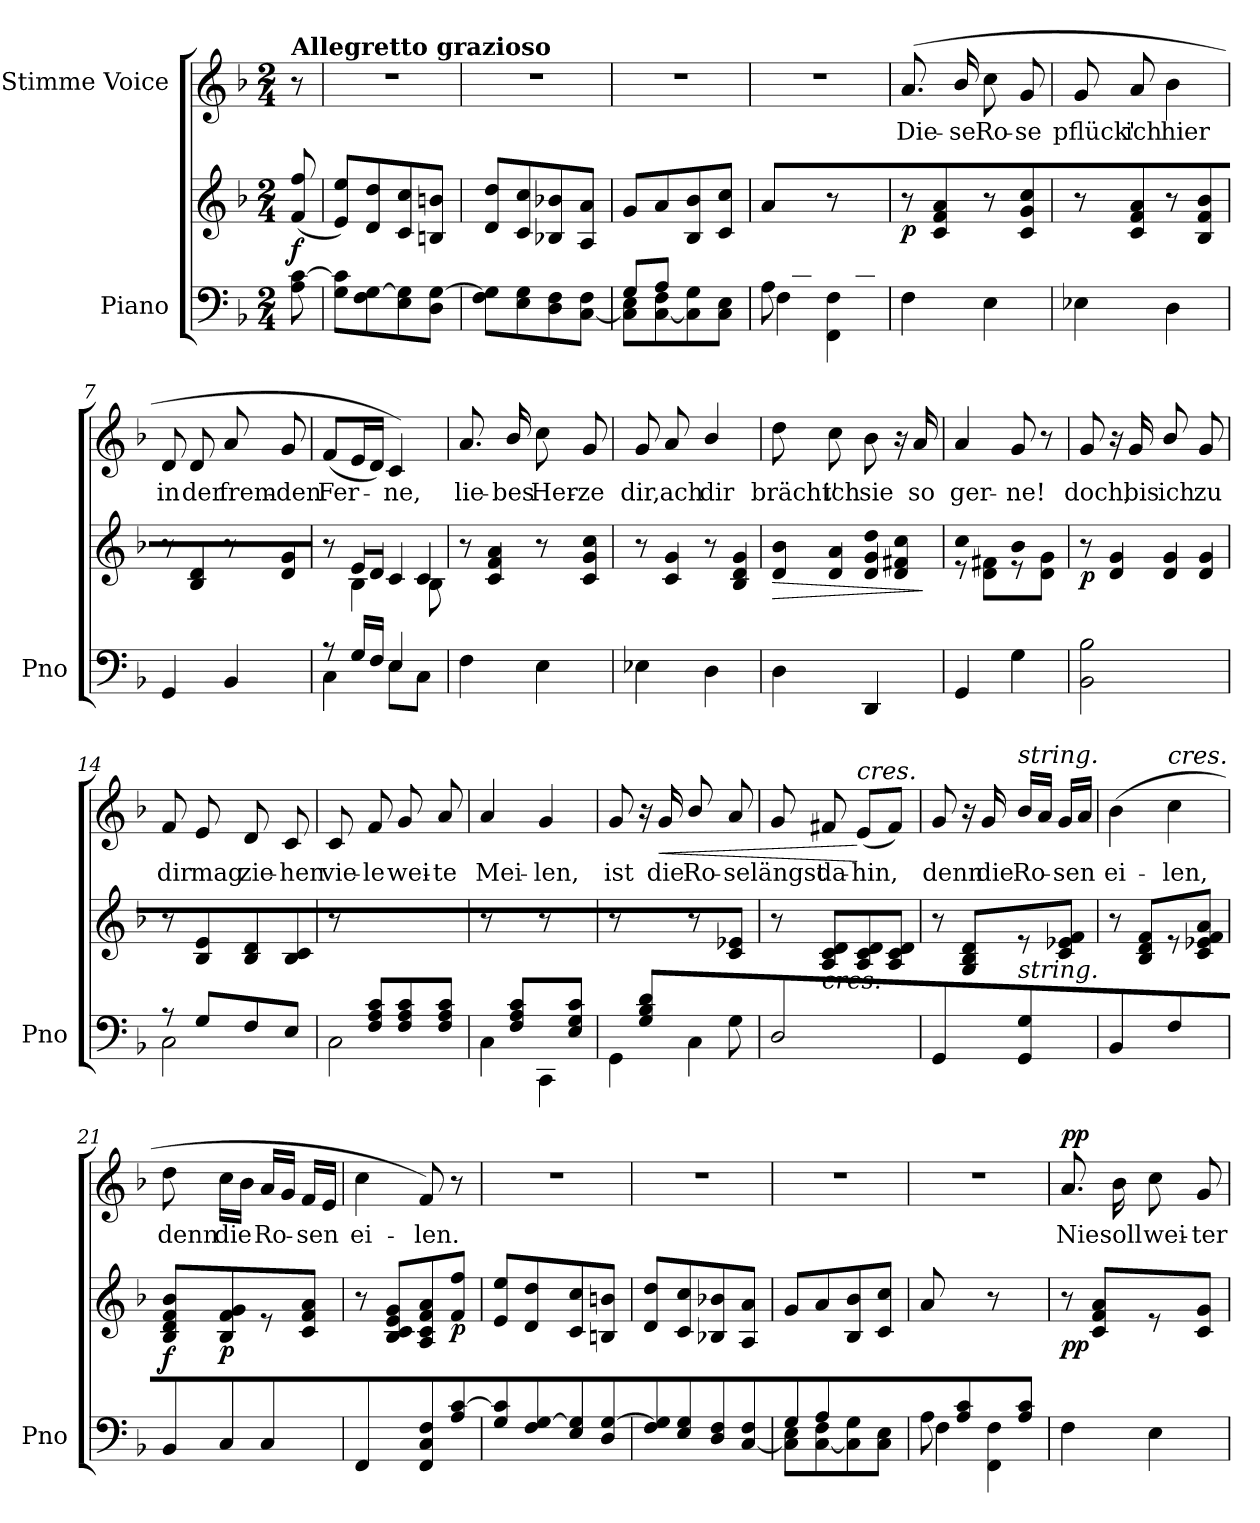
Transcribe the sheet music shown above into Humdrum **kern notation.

**kern	**kern	**dynam	**kern	**text	**dynam
*part2	*part2	*part2	*part1	*part1	*part1
*staff3	*staff2	*staff2/3	*staff1	*staff1	*staff1
*I"Piano	*	*	*I"Stimme Voice	*	*
*I'Pno	*	*	*	*	*
*clefF4	*clefG2	*	*clefG2	*	*
*k[b-]	*k[b-]	*	*k[b-]	*	*
*M2/4	*M2/4	*	*M2/4	*	*
=	=	=	=	=	=
!	!	!	!LO:TX:a:B:t=Allegretto grazioso	!	!
!	!	!LO:DY:b	!	!	!
8A\ [8c\	(>(8f/ 8ff/	f	8r	.	.
=1	=1	=1	=1	=1	=1
8G\ 8c\]L	8e/ 8ee/L)	.	2r	.	.
8F\ [8G\	8d/ 8dd/	.	.	.	.
8E\ 8G\]	8c/ 8cc/	.	.	.	.
8D\ [8G\J	8Bn/ 8bn/J	.	.	.	.
=2	=2	=2	=2	=2	=2
8F\ 8G\]L	8d/ 8dd/L	.	2r	.	.
8E\ 8G\	8c/ 8cc/	.	.	.	.
8D\ 8F\	8B-X/ 8b-X/	.	.	.	.
[8C\ 8F\J	8A/ 8a/J	.	.	.	.
=3	=3	=3	=3	=3	=3
*^	*	*	*	*	*
8G/L	8C\] 8E\L	8g/L	.	2r	.	.
8A/J	[8C\ 8F\	8a/	.	.	.	.
4ryy	8C\] 8G\	8B-/ 8b-/	.	.	.	.
.	8C\ 8E\J	8c/ 8cc/J	.	.	.	.
=4	=4	=4	=4	=4	=4	=4
*	*^	*	*	*	*	*
8ryy	8A\	4F\	8a/L	.	2r	.	.
8A/ 8c/)	4.ryy	.	8ryy	.	.	.	.
8ryy	.	4FF\ 4F\	8r	.	.	.	.
8A/ 8c/J	.	.	8ryy	.	.	.	.
*v	*v	*v	*	*	*	*	*
=5	=5	=5	=5	=5	=5
!	!	!LO:DY:b	!	!	!
4F\	8r	p	(8.a/	Die-	.
.	8c/ 8f/ 8a/L	.	.	.	.
.	.	.	16b-/	-se	.
4E\	8r	.	8cc\	Ro-	.
.	8c/ 8g/ 8cc/J	.	8g/	-se	.
=6	=6	=6	=6	=6	=6
4E-X\	8r	.	8g/	pflück'	.
.	8c/ 8f/ 8a/L	.	8a/	ich	.
4D\	8r	.	4b-\	hier	.
.	8B-/ 8f/ 8b-/J	.	.	.	.
=7	=7	=7	=7	=7	=7
4GG/	8r	.	8d/	in	.
.	8B-/ 8d/L	.	8d/	der	.
4BB-/	8r	.	8a/	frem-	.
.	8d/ 8g/J	.	8g/	-den	.
=8	=8	=8	=8	=8	=8
*^	*^	*	*	*	*
8r	4C\	8r	8ryy	.	(8f/L	Fer-	.
16G/LL	.	16e/LL	4B-\	.	16e/L	.	.
16F/JJ	.	16d/JJ	.	.	16d/JJ)	.	.
4E/	8E\L	8c/L	.	.	4c/)	-ne,	.
.	8C\J	8c/J	8B-\	.	.	.	.
*v	*v	*	*	*	*	*	*
*	*v	*v	*	*	*	*
=9	=9	=9	=9	=9	=9
4F\	8r	.	8.a/	lie-	.
.	8c/ 8f/ 8a/L	.	.	.	.
.	.	.	16b-/	-bes	.
4E\	8r	.	8cc\	Her-	.
.	8c/ 8g/ 8cc/J	.	8g/	-ze	.
=10	=10	=10	=10	=10	=10
4E-X\	8r	.	8g/	dir,	.
.	8c/ 8g/L	.	8a/	ach	.
4D\	8r	.	4b-/	dir	.
.	8B-/ 8d/ 8g/J	.	.	.	.
=11	=11	=11	=11	=11	=11
!	!	!LO:HP:b	!	!	!
4D\	8d/ 8b-/L	>	8dd\	brächt'	.
.	8d/ 8a/	.	8cc\	ich	.
4DD/	8d/ 8g/ 8dd/	.	8b-\	sie	.
.	8d/ 8f#X/ 8cc/J	.	16r	.	.
.	.	.	16a/	so	.
.	.	]	.	.	.
=12	=12	=12	=12	=12	=12
*	*^	*	*	*	*
4GG/	4cc/	8r	.	4a/	ger-	.
.	.	8d\ 8f#X\L	.	.	.	.
4G\	4b-/	8r	.	8g/	-ne!	.
.	.	8d\ 8g\J	.	8r	.	.
=13	=13	=13	=13	=13	=13	=13
!	!	!	!LO:DY:b	!	!	!
*	*v	*v	*	*	*	*
2BB-\ 2B-\	8r	p	8g/	doch,	.
.	8d/ 8g/L	.	16r	.	.
.	.	.	16g/	bis	.
.	8d/ 8g/	.	8b-/	ich	.
.	8d/ 8g/J	.	8g/	zu	.
=14	=14	=14	=14	=14	=14
*^	*	*	*	*	*
8r	2C\	8r	.	8f/	dir	.
8G/L	.	8B-/ 8e/L	.	8e/	mag	.
8F/	.	8B-/ 8d/	.	8d/	zie-	.
8E/J	.	8B-/ 8c/J	.	8c/	-hen	.
=15	=15	=15	=15	=15	=15	=15
8ryy	2C\	8r	.	8c/	vie-	.
8F/ 8A/ 8c/L	.	4.ryy	.	8f/	-le	.
8F/ 8A/ 8c/	.	.	.	8g/	wei-	.
8F/ 8A/ 8c/J	.	.	.	8a/	-te	.
=16	=16	=16	=16	=16	=16	=16
8ryy	4C\	8r	.	4a/	Mei-	.
8F/ 8A/ 8c/L	.	8ryy	.	.	.	.
8ryy	4CC\	8r	.	4g/	-len,	.
8E/ 8G/ 8c/J	.	8ryy	.	.	.	.
=17	=17	=17	=17	=17	=17	=17
*	*^	*	*	*	*	*
8ryy	4.ryy	4GG\	8r	.	8g/	ist	.
8G/ 8B-/ 8d/L	.	.	8ryy	.	16r	.	.
!	!	!	!	!	!	!	!LO:HP:b
.	.	.	.	.	16g/	die	<
4ryy	.	4C\	8r	.	8b-/	Ro-	.
.	8G\	.	8c/ 8e-X/J	.	8a/	-se	.
*v	*v	*v	*	*	*	*	*
=18	=18	=18	=18	=18	=18
2D\	8r	.	8g/	längst	.
!	!LO:TX:b:i:t=cres.	!	!	!	!
.	8A/ 8c/ 8d/L	.	8f#X/	da-	.
!	!	!	!LO:TX:a:i:t=cres.	!	!
.	8A/ 8c/ 8d/	.	(8e/L	-hin,	[
.	8A/ 8c/ 8d/J	.	8f#/J)	.	.
=19	=19	=19	=19	=19	=19
4GG/	8r	.	8g/	denn	.
.	8G/ 8B-/ 8d/L	.	16r	.	.
.	.	.	16g/	die	.
!	!	!	!LO:TX:a:i:t=string.	!	!
!	!LO:TX:b:i:t=string.	!	!	!	!
4GG/ 4G/	8r	.	16b-/LL	Ro-	.
.	.	.	16a/JJ	.	.
.	8c/ 8e-X/ 8f/J	.	16g/LL	-sen	.
.	.	.	16a/JJ	.	.
=20	=20	=20	=20	=20	=20
4BB-/	8r	.	(4b-\	ei-	.
.	8B-/ 8d/ 8f/L	.	.	.	.
!	!	!	!LO:TX:a:i:t=cres.	!	!
4F\	8r	.	4cc\	-len,	.
.	8c/ 8e-X/ 8f/ 8a/J	.	.	.	.
=21	=21	=21	=21	=21	=21
!	!	!LO:DY:b	!	!	!
8BB-/L	8B-/ 8d/ 8f/ 8b-/L	f	8dd\	denn	.
!	!	!LO:DY:b	!	!	!
8C/J	8B-/ 8f/ 8g/	p	16cc\LL	die	.
.	.	.	16b-\JJ	.	.
4C/	8r	.	16a/LL	Ro-	.
.	.	.	16g/JJ	.	.
.	8c/ 8f/ 8a/J	.	16f/LL	-sen	.
.	.	.	16e/JJ	.	.
=22	=22	=22	=22	=22	=22
4FF/	8r	.	4cc\	ei-	.
.	8B-/ 8c/ 8e/ 8g/L	.	.	.	.
8FF\ 8C\ 8F\L	8A/ 8c/ 8f/ 8a/	.	8f/)	-len.	.
!	!	!LO:DY:b	!	!	!
8A\ [8c\J	(8f/ 8ff/J	p	8r	.	.
=23	=23	=23	=23	=23	=23
8G\ 8c\]L	8e/ 8ee/L	.	2r	.	.
8F\ [8G\	8d/ 8dd/	.	.	.	.
8E\ 8G\]	8c/ 8cc/	.	.	.	.
8D\ [8G\J	8Bn/ 8bn/J	.	.	.	.
=24	=24	=24	=24	=24	=24
8F\ 8G\]L	8d/ 8dd/L	.	2r	.	.
8E\ 8G\	8c/ 8cc/	.	.	.	.
8D\ 8F\	8B-X/ 8b-X/	.	.	.	.
[8C\ 8F\J	8A/ 8a/J	.	.	.	.
=25	=25	=25	=25	=25	=25
*^	*	*	*	*	*
8G/L	8C\] 8E\L	8g/L	.	2r	.	.
8A/J	[8C\ 8F\	8a/	.	.	.	.
4ryy	8C\] 8G\	8B-/ 8b-/	.	.	.	.
.	8C\ 8E\J	8c/ 8cc/J	.	.	.	.
=26	=26	=26	=26	=26	=26	=26
*	*^	*	*	*	*	*
8ryy	8A\	4F\	8a/L	.	2r	.	.
8A/ 8c/)	4.ryy	.	8ryy	.	.	.	.
8ryy	.	4FF\ 4F\	8r	.	.	.	.
8A/ 8c/J	.	.	8ryy	.	.	.	.
*v	*v	*v	*	*	*	*	*
=27	=27	=27	=27	=27	=27
!	!	!LO:DY:b	!	!	!LO:DY:a
4F\	8r	pp	8.a/	Nie	pp
.	8c/ 8f/ 8a/L	.	.	.	.
.	.	.	16b-\	soll	.
4E\	8r	.	8cc\	wei-	.
.	8c/ 8g/J	.	8g/	-ter	.
=	=	=	=	=	=
*-	*-	*-	*-	*-	*-
